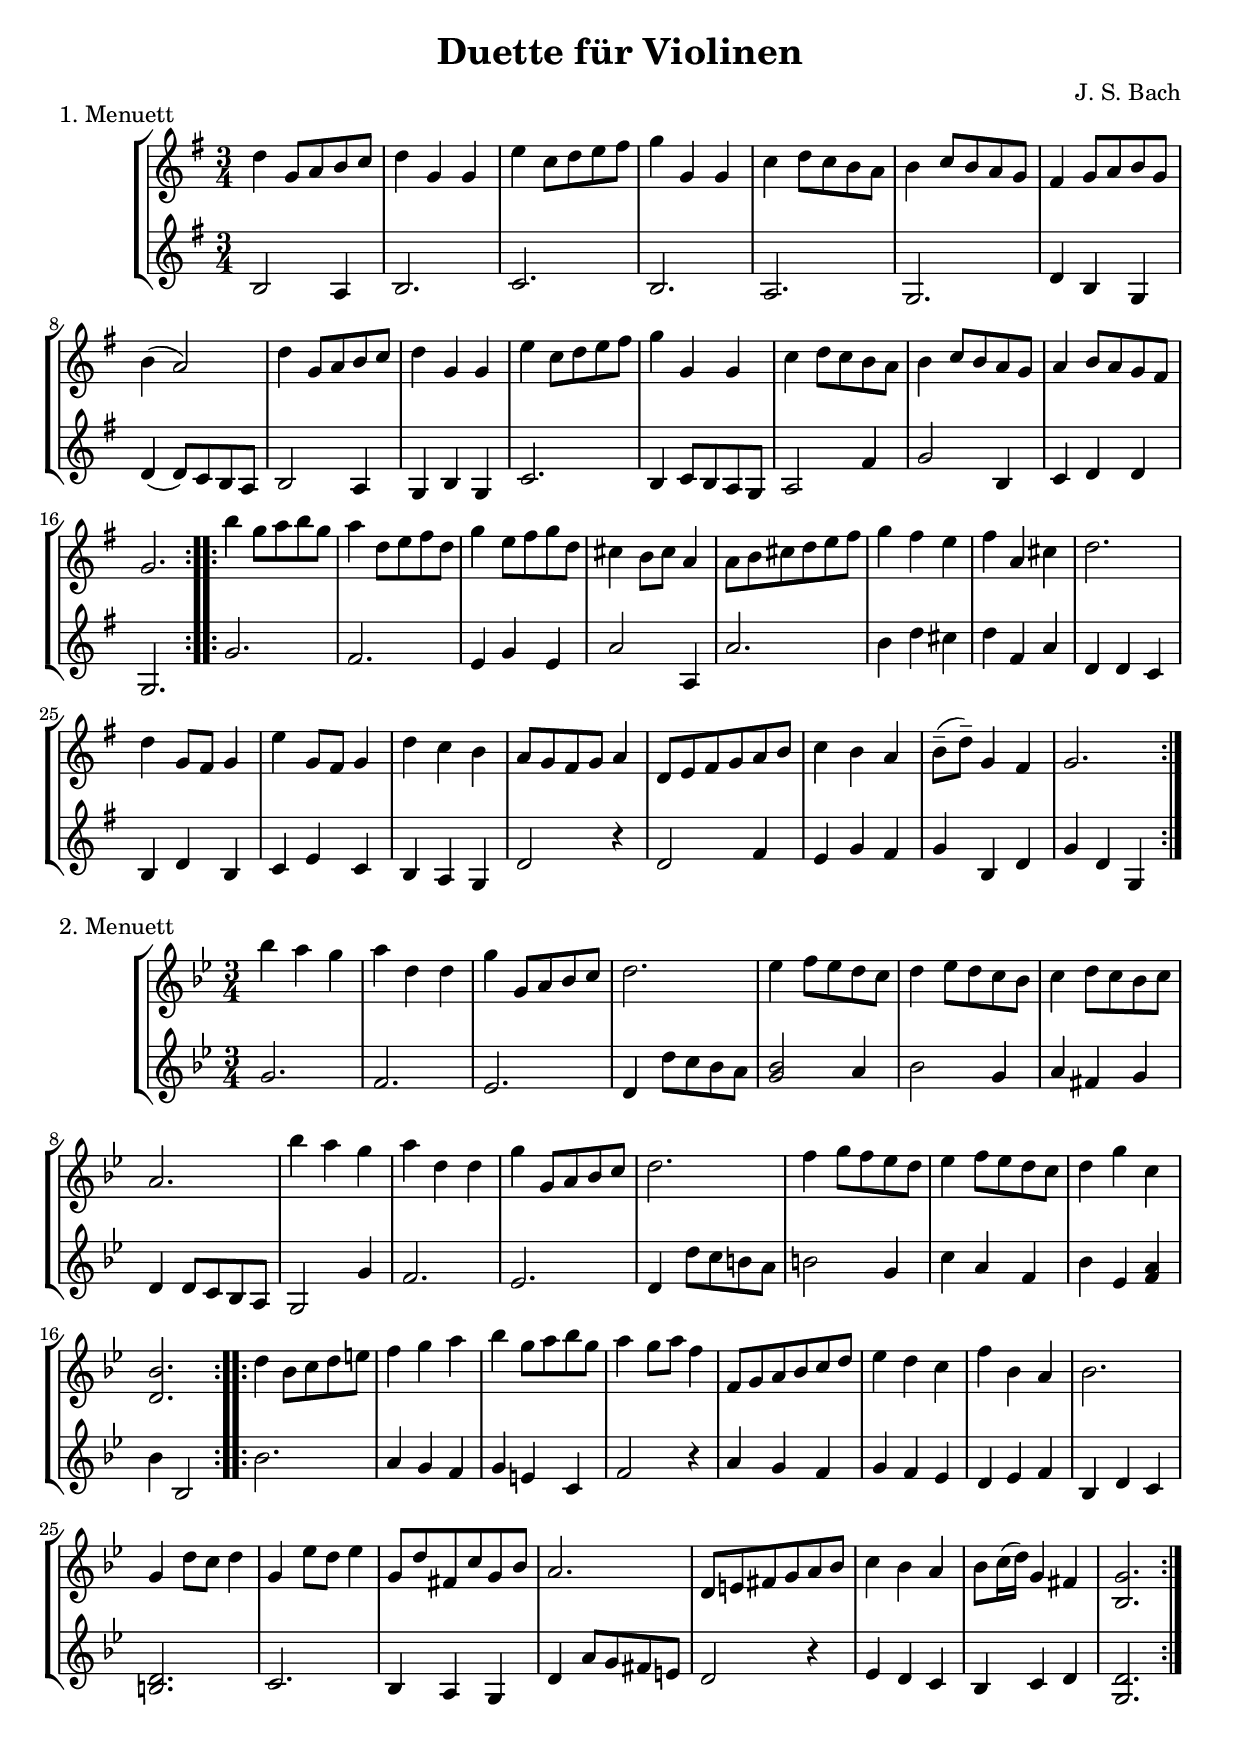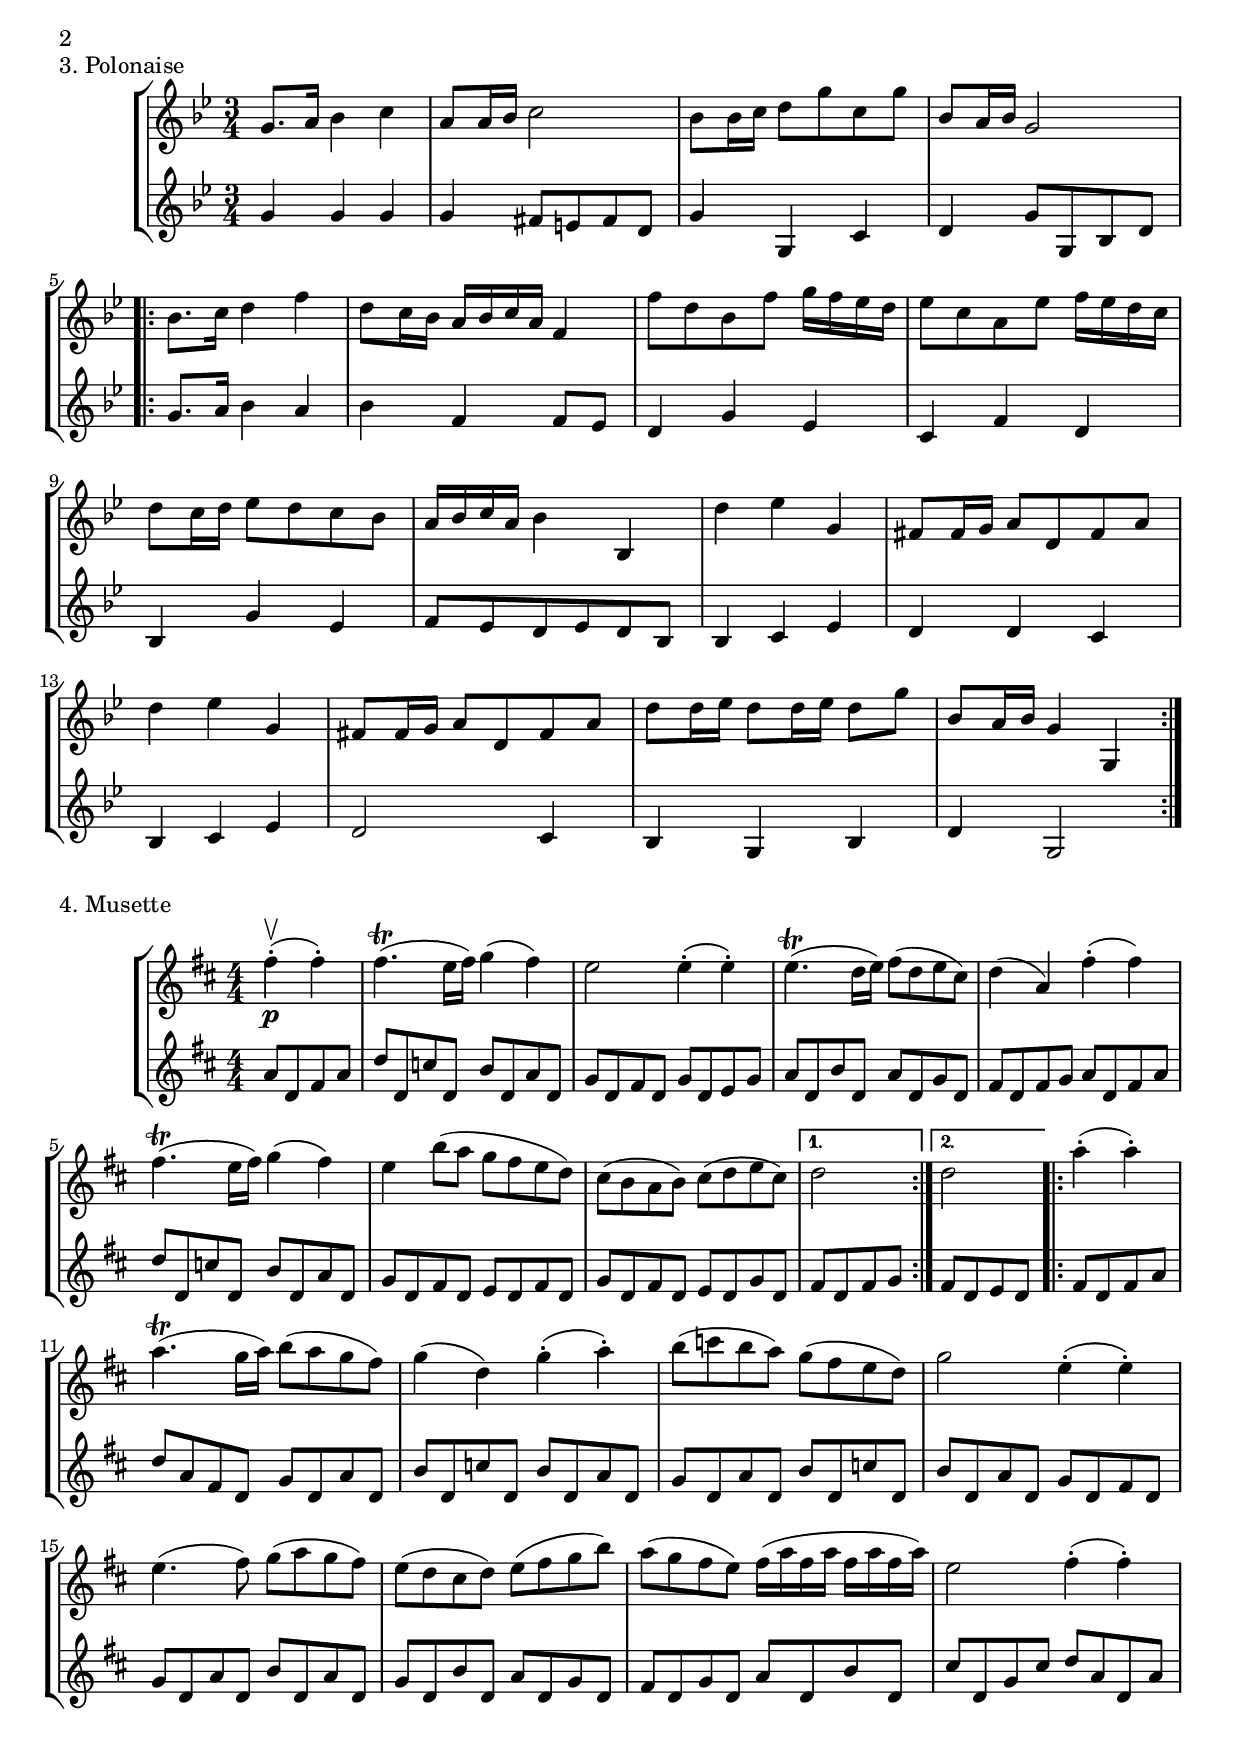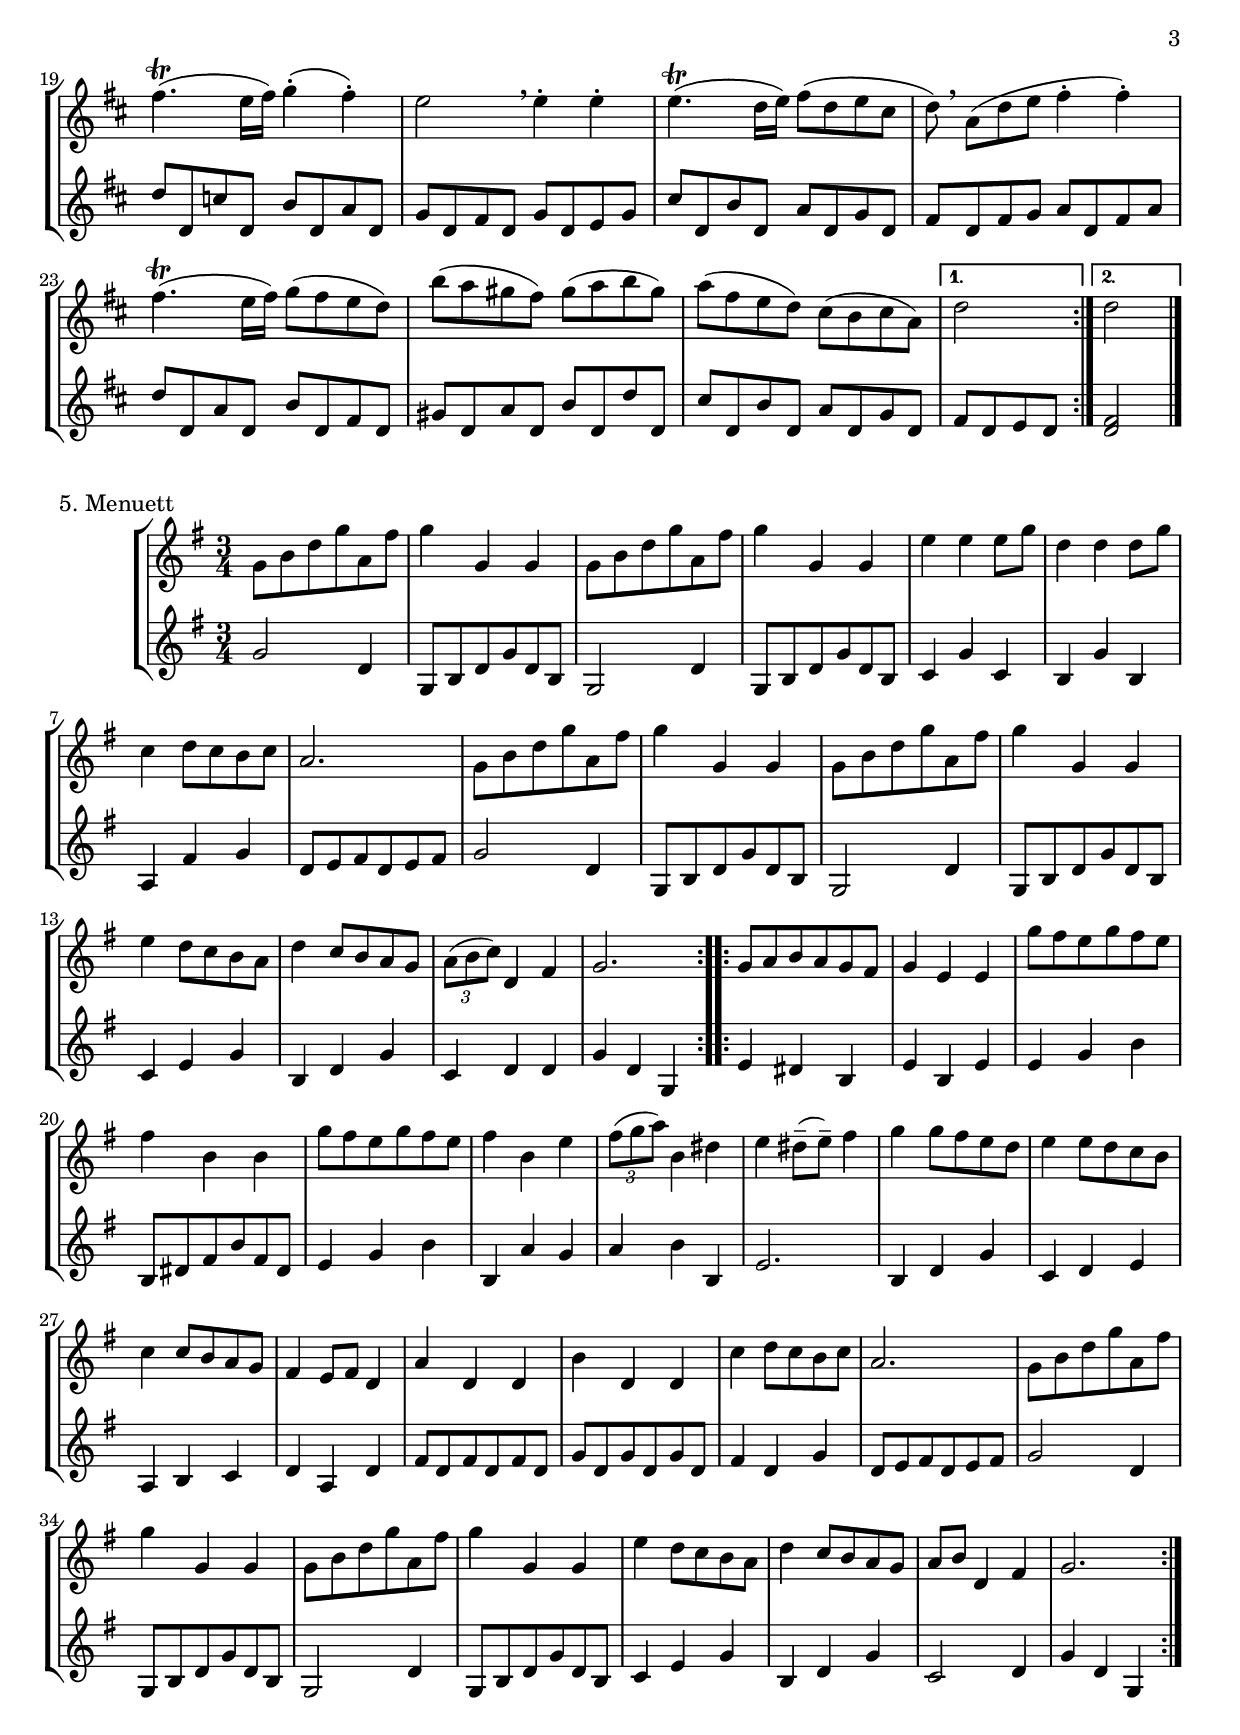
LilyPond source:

\version "2.20.0"

\header {
  title = "Duette für Violinen"
  composer = "J. S. Bach"
}

\paper {
  #(set-paper-size "a4")
}

menuettI = {
  \key g \major
  \numericTimeSignature
  \time 3/4
  \set Score.doubleRepeatType = #":|.|:"
  \set Staff.midiInstrument = "violin"
}

\score {
  \new StaffGroup \relative c'' <<
    \new Staff {
      \menuettI
      \repeat volta 2 {
        d4 g,8 a b c | d4 g, g | e' c8 d e fis | g4 g, g | c d8 c b a | b4 c8 b a g | fis4 g8 a b g | b4( a2) |
        d4 g,8 a b c | d4 g, g | e'4 c8 d e fis | g4 g, g | c4 d8 c b a | b4 c8 b a g | a4 b8 a g fis | g2. 
      }
      \repeat volta 2 {
        b'4 g8 a b g | a4 d,8 e fis d | g4 e8 fis g d | cis4 b8 cis a4 | a8 b cis d e fis | g4 fis e |
        fis4 a, cis | d2. d4 g,8 fis g4 | e'4 g,8 fis g4 | d'4 c b | a8 g fis g a4 | d,8 e fis g a b |
        c4 b a | b8--( d--) g,4 fis | g2.
      }
    }
    \new Staff {
      \menuettI
      \repeat volta 2 {
        b,2 a4 | b2. c b a g | d'4 b g | d'4( d8) c b a |
        b2 a4 | g4 b g | c2. | b4 c8 b a g | a2 fis'4 | g2 b,4 | c4 d d | g,2.
      }
      \repeat volta 2 {
        g'2. fis | e4 g e | a2 a,4 | a'2. | b4 d cis | d4 fis, a | d,4 d c | b d b | c e c | b a g | d'2 r4 |
        d2 fis4 | e4 g fis | g b, d | g d g,
      }
    }
  >>
  \header { piece = "1. Menuett" }
  \layout { }
  \midi {
    \tempo 4=120
  }
}

menuettII = {
  \key g \minor
  \numericTimeSignature
  \time 3/4
  \set Score.doubleRepeatType = #":|.|:"
  \set Staff.midiInstrument = "violin"
}

\score {
  \new StaffGroup \relative c'' <<
    \new Staff {
      \menuettII
      \repeat volta 2 {
        bes'4 a g | a d, d | g g,8 a bes c | d2. | es4 f8 es d c | d4 es8 d c bes | c4 d8 c bes c |
        a2. bes'4 a g | a d, d | g g,8 a bes c d2. | f4  g8 f es d | es4 f8 es d c | d4 g c, | < bes d, >2.
      }
      \repeat volta 2 {
        d4 bes8 c d e | f4 g a bes g8 a bes g | a4 g8 a f4 | f,8 g a bes c d | es4 d c | f bes, a | bes2. |
        g4 d'8 c d4 | g,4  es'8 d es4 | g,8 d' fis, c' g bes | a2. | d,8 e fis g a bes | c4 bes a |
        bes8 c16( d ) g,4 fis | <g bes,>2.
      }
    }
    \new Staff {
      \menuettII
      \repeat volta 2 {
        g2. f es | d4 d'8 c bes a | <g bes>2 a4 | bes2 g4 | a4 fis g | d4 d8 c bes a |
        g2 g'4 | f2. es | d4 d'8 c b a | b2 g4 | c4  a f | bes es, <f a> | bes bes,2
      }
      \repeat volta 2 {
        bes'2. | a4 g f | g4 e c | f2 r4 | a4 g f | g f es | d es f | bes, d c |
        <d b>2. | c2. | bes4 a g | d'4 a'8 g fis e | d2 r4 | es d c | bes c d | <d g,>2.
      }
    }
  >>
  \header { piece = "2. Menuett" }
  \layout { }
  \midi {
    \tempo 4=120
  }
}

polonaiseIII = {
  \key g \minor
  \numericTimeSignature
  \time 3/4
  \set Score.doubleRepeatType = #":|.|:"
  \set Staff.midiInstrument = "violin"
}

\score {
  \new StaffGroup \relative c'' <<
    \new Staff {
      \polonaiseIII
      g8. a16 bes4 c | a8 a16 bes c2 | bes8 bes16 c d8 g c, g' | bes,8 a16 bes g2
      \repeat volta 2 {
        bes8. c16 d4 f | d8  c16 bes16 a bes c a f4 | f'8 d bes f' g16 f es d | es8 c a es' f16 es d c |
        d8 c16 d es8 d c bes | a16 bes c a bes4 bes, | d'4 es g, | fis8 fis16 g a8 d, fis a |
        d4 es g, | fis8 fis16 g a8 d, fis a | d8 d16 es d8 d16 es d8 g | bes,8 a16 bes g4 g,
      }
    }
    \new Staff {
      \polonaiseIII
      g'4 g g | g fis8 e fis d | g4 g, c | d g8 g, bes d
      \repeat volta 2 {
        g8. a16 bes4  a | bes4 f f8 es | d4 g es | c f d |
        bes g' es | f8 es d es d bes | bes4 c es | d d c |
        bes c es | d2 c4 | bes g bes | d g,2
      }
    }
  >>
  \header { piece = "3. Polonaise" }
  \layout { }
  \midi {
    \tempo 4=120
  }
}

musetteIV = {
  \key d \major
  \numericTimeSignature
  \time 4/4
  \set Staff.midiInstrument = "violin"
}

\score {
  \new StaffGroup \relative c'' <<
    \new Staff {
      \musetteIV
      \repeat volta 2 {
        \partial 2 fis4-.\upbow\p( fis-. ) | fis4.\trill( e16 fis)g4( fis) | e2 e4-.( e-.) | e4.\trill( d16 e)fis8( d e cis) |
        d4( a) fis'-.( fis) | fis4.\trill( e16 fis) g4( fis) | e4 b'8(a g fis e d) | cis(b a b) cis( d e cis) |
      }
      \alternative {
       { \partial 2 d2 }
       { \partial 2 d2 }
      }
      \repeat volta 2 {
        \partial 2 a'4-.( a-.) a4.\trill( g16 a) b8( a g fis) | g4( d) g-.( a-.) | b8( c b a) g( fis e d) | g2 e4-.( e-.) |
        e4.( fis8) g8( a g fis) | e( d cis d) e( fis g b) | a( g fis e) fis16( a fis a fis a fis a) |
        e2 fis4-.( fis-.) | fis4.\trill( e16 fis) g4-.( fis-.) | e2 \breathe e4-. e-. | e4.\trill( d16 e) fis8( d e cis d) \breathe a( d e fis4-. fis-.) |
        fis4.\trill( e16 fis) g8( fis e d) | b'( a gis fis) gis( a b gis) | a( fis e d) cis( b cis a) |
      }
      \alternative {
        { d2 }
        { d2 \bar "|." }
      }
    }
    \new Staff {
      \musetteIV
      \repeat volta 2 {
        \partial 2 a8 d, fis a | d8 d, c' d, b' d, a' d, | g d fis d g d e g | a d, b' d, a' d, g d |
        fis d fis g a d, fis a | d d, c' d, b' d, a' d, | g d fis d e d fis d | g d fis d e d g d |
      }
      \alternative {
        { \partial 2 fis d fis g }
        { \partial 2 fis d e d }
      }
      \repeat volta 2 {
        \partial 2 fis d fis a | d a fis d g d a' d, |  b' d, c' d, b' d, a' d, | g d a' d, b' d, c' d, | b' d, a' d, g d fis d |
        g8 d a' d, b' d, a' d, | g d b' d, a' d, g d | fis d g d a' d, b' d, | cis' d, g cis d a d, a' | d d, c' d, b' d, a' d, |
        g d fis d g d e g | cis d, b' d, a' d, g d | fis d fis g a d, fis a | d d, a' d, b' d, fis d |
        gis d a' d, b' d, d' d, | cis' d, b' d, a' d, g d |
      }
      \alternative {
        { \partial 2 fis8 d e d }
        { \partial 2 < d fis >2 \bar "|." }
      }
    }
  >>
  \header { piece = "4. Musette" }
  \layout { }
  \midi {
    \tempo 4=120
  }
}

menuettV = {
  \key g \major
  \numericTimeSignature
  \time 3/4
  \set Score.doubleRepeatType = #":|.|:"
  \set Staff.midiInstrument = "violin"
}

\score {
  \new StaffGroup \relative c'' <<
    \new Staff {
      \menuettV
      \repeat volta 2 {
        g8 b d g a, fis' | g4 g, g | g8 b d g a, fis' | g4 g, g | e'4 e e8 g |
        d4 d d8 g | c,4 d8 c b c | a2. | g8 b d g a, fis' | g4 g, g |
        g8 b d g a, fis' | g4 g, g | e'4 d8 c b a | d4 c8 b a g | \tuplet 3/2 { a8( b c) } d,4 fis | g2.
      }
      \repeat volta 2 {
        g8 a b a g fis | g4 e e | g'8 fis e g fis e | fis4 b, b | g'8 fis e g fis e | fis4 b, e |
        \tuplet 3/2 { fis8( g a) } b,4 dis | e4 dis8--( e--) fis4 | g4 g8 fis e d |
        e4 e8 d c b | c4 c8 b a g | fis4 e8 fis d4 |
        a'4 d, d | b' d, d | c' d8 c b c | a2. | g8 b d g a, fis' | g4 g, g |
        g8 b d g a, fis' | g4 g, g | e'4  d8 c b a | d4 c8 b a g | a8 b d,4 fis | g2.
      }
    }
    \new Staff {
      \menuettV
      \repeat volta 2 {
        g2 d4 | g,8 b d g d b | g2 d'4 | g,8 b d g d b | c4 g' c, |
        b4 g' b, | a4 fis' g | d8 e fis d e fis | g2 d4 | g,8 b d g d b |
        g2 d'4 | g,8 b d g d b | c4 e g | b, d g | c, d d | g d g,
      }
      \repeat volta 2 {
        e'4 dis b | e b e | e g b | b,8 dis fis b fis dis | e4 g b | b,4 a' g |
        a4 b b, | e2. | b4 d g | c, d e | a,4 b c | d4 a d |
        fis8 d fis d fis d | g d g d g d | fis4 d g | d8 e fis d e fis | g2 d4 | g,8 b d g d b |
        g2 d'4 | g,8 b d g d b | c4 e g | b, d g | c,2 d4 | g4 d g,
      }
    }
  >>
  \header { piece = "5. Menuett" }
  \layout { }
  \midi {
    \tempo 4=120
  }
}